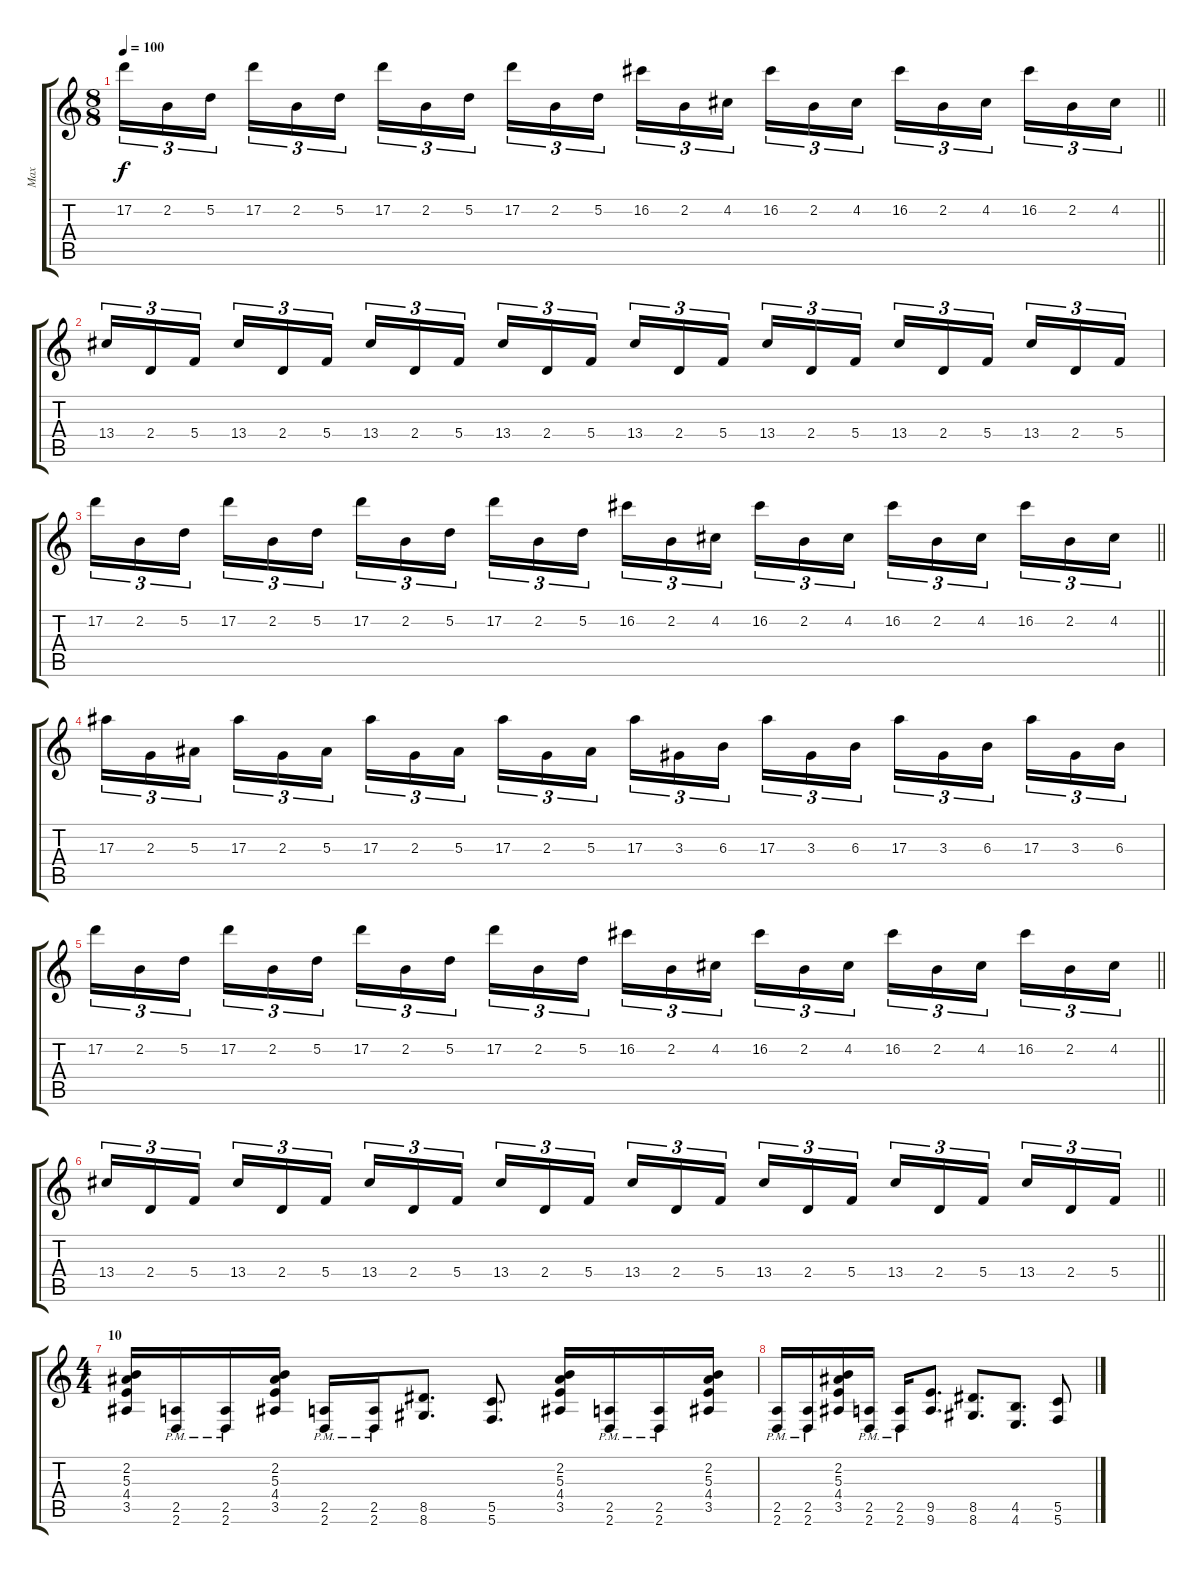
\track ("Max" "Max") {instrument distortionguitar}
\staff {score tabs}
\tuning (D4 A3 F3 C3 G2 C2) {hide}
\ts (8 8)
\tempo 100
\clef g2
\barLineRight lightlight
\ks c
17.2.16{tu (3 2) dy f} 2.2.16{tu (3 2)} 5.2.16{tu (3 2)} 17.2.16{tu (3 2)} 2.2.16{tu (3 2)} 5.2.16{tu (3 2)} 17.2.16{tu (3 2)} 2.2.16{tu (3 2)} 5.2.16{tu (3 2)} 17.2.16{tu (3 2)} 2.2.16{tu (3 2)} 5.2.16{tu (3 2)} 16.2.16{tu (3 2)} 2.2.16{tu (3 2)} 4.2.16{tu (3 2)} 16.2.16{tu (3 2)} 2.2.16{tu (3 2)} 4.2.16{tu (3 2)} 16.2.16{tu (3 2)} 2.2.16{tu (3 2)} 4.2.16{tu (3 2)} 16.2.16{tu (3 2)} 2.2.16{tu (3 2)} 4.2.16{tu (3 2)} |
13.4.16{tu (3 2)} 2.4.16{tu (3 2)} 5.4.16{tu (3 2)} 13.4.16{tu (3 2)} 2.4.16{tu (3 2)} 5.4.16{tu (3 2)} 13.4.16{tu (3 2)} 2.4.16{tu (3 2)} 5.4.16{tu (3 2)} 13.4.16{tu (3 2)} 2.4.16{tu (3 2)} 5.4.16{tu (3 2)} 13.4.16{tu (3 2)} 2.4.16{tu (3 2)} 5.4.16{tu (3 2)} 13.4.16{tu (3 2)} 2.4.16{tu (3 2)} 5.4.16{tu (3 2)} 13.4.16{tu (3 2)} 2.4.16{tu (3 2)} 5.4.16{tu (3 2)} 13.4.16{tu (3 2)} 2.4.16{tu (3 2)} 5.4.16{tu (3 2)} |
\barLineRight lightlight
17.2.16{tu (3 2)} 2.2.16{tu (3 2)} 5.2.16{tu (3 2)} 17.2.16{tu (3 2)} 2.2.16{tu (3 2)} 5.2.16{tu (3 2)} 17.2.16{tu (3 2)} 2.2.16{tu (3 2)} 5.2.16{tu (3 2)} 17.2.16{tu (3 2)} 2.2.16{tu (3 2)} 5.2.16{tu (3 2)} 16.2.16{tu (3 2)} 2.2.16{tu (3 2)} 4.2.16{tu (3 2)} 16.2.16{tu (3 2)} 2.2.16{tu (3 2)} 4.2.16{tu (3 2)} 16.2.16{tu (3 2)} 2.2.16{tu (3 2)} 4.2.16{tu (3 2)} 16.2.16{tu (3 2)} 2.2.16{tu (3 2)} 4.2.16{tu (3 2)} |
17.3.16{tu (3 2)} 2.3.16{tu (3 2)} 5.3.16{tu (3 2)} 17.3.16{tu (3 2)} 2.3.16{tu (3 2)} 5.3.16{tu (3 2)} 17.3.16{tu (3 2)} 2.3.16{tu (3 2)} 5.3.16{tu (3 2)} 17.3.16{tu (3 2)} 2.3.16{tu (3 2)} 5.3.16{tu (3 2)} 17.3.16{tu (3 2)} 3.3.16{tu (3 2)} 6.3.16{tu (3 2)} 17.3.16{tu (3 2)} 3.3.16{tu (3 2)} 6.3.16{tu (3 2)} 17.3.16{tu (3 2)} 3.3.16{tu (3 2)} 6.3.16{tu (3 2)} 17.3.16{tu (3 2)} 3.3.16{tu (3 2)} 6.3.16{tu (3 2)} |
\barLineRight lightlight
17.2.16{tu (3 2)} 2.2.16{tu (3 2)} 5.2.16{tu (3 2)} 17.2.16{tu (3 2)} 2.2.16{tu (3 2)} 5.2.16{tu (3 2)} 17.2.16{tu (3 2)} 2.2.16{tu (3 2)} 5.2.16{tu (3 2)} 17.2.16{tu (3 2)} 2.2.16{tu (3 2)} 5.2.16{tu (3 2)} 16.2.16{tu (3 2)} 2.2.16{tu (3 2)} 4.2.16{tu (3 2)} 16.2.16{tu (3 2)} 2.2.16{tu (3 2)} 4.2.16{tu (3 2)} 16.2.16{tu (3 2)} 2.2.16{tu (3 2)} 4.2.16{tu (3 2)} 16.2.16{tu (3 2)} 2.2.16{tu (3 2)} 4.2.16{tu (3 2)} |
\barLineRight lightlight
13.4.16{tu (3 2)} 2.4.16{tu (3 2)} 5.4.16{tu (3 2)} 13.4.16{tu (3 2)} 2.4.16{tu (3 2)} 5.4.16{tu (3 2)} 13.4.16{tu (3 2)} 2.4.16{tu (3 2)} 5.4.16{tu (3 2)} 13.4.16{tu (3 2)} 2.4.16{tu (3 2)} 5.4.16{tu (3 2)} 13.4.16{tu (3 2)} 2.4.16{tu (3 2)} 5.4.16{tu (3 2)} 13.4.16{tu (3 2)} 2.4.16{tu (3 2)} 5.4.16{tu (3 2)} 13.4.16{tu (3 2)} 2.4.16{tu (3 2)} 5.4.16{tu (3 2)} 13.4.16{tu (3 2)} 2.4.16{tu (3 2)} 5.4.16{tu (3 2)} |
\ts (4 4)
\section ("" "10")
(2.2 5.3 4.4 3.5).16 (2.5{pm} 2.6{pm}).16 (2.5{pm} 2.6{pm}).16 (2.2 5.3 4.4 3.5).16 (2.5{pm} 2.6{pm}).16 (2.5{pm} 2.6{pm}).16 (8.5 8.6).8{d} (5.5 5.6).8{d} (2.2 5.3 4.4 3.5).16 (2.5{pm} 2.6{pm}).16 (2.5{pm} 2.6{pm}).16 (2.2 5.3 4.4 3.5).16 |
(2.5{pm} 2.6{pm}).16 (2.5{pm} 2.6{pm}).16 (2.2 5.3 4.4 3.5).16 (2.5{pm} 2.6{pm}).16 (2.5{pm} 2.6{pm}).16 (9.5 9.6).8{d} (8.5 8.6).8{d} (4.5 4.6).8{d} (5.5 5.6).8
